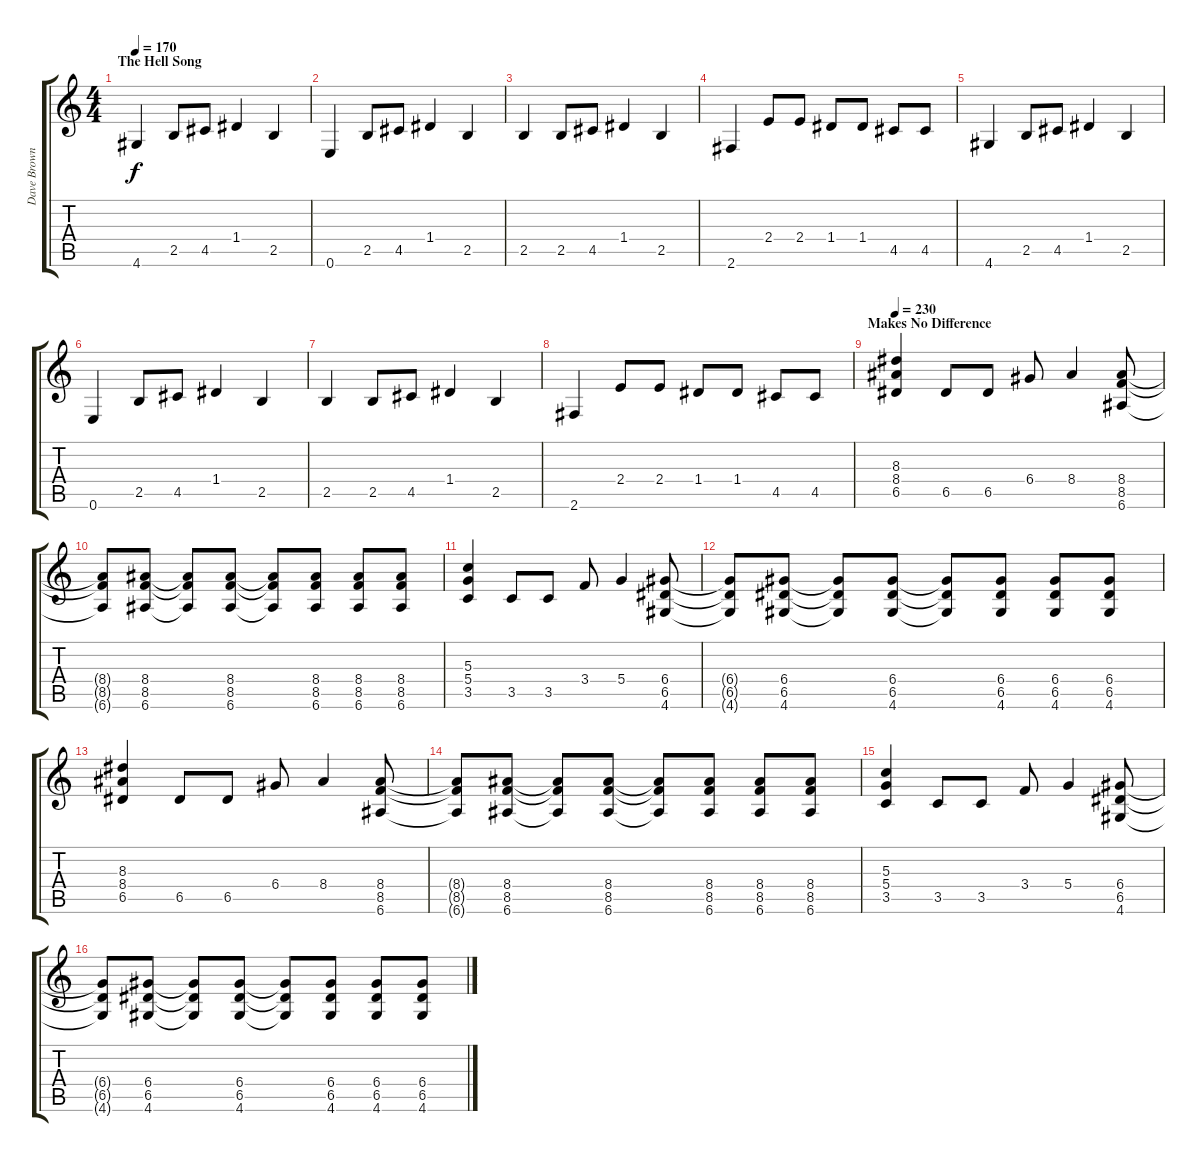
\track ("Dave Brownsound" "Dave Brown") {instrument distortionguitar}
\staff {score tabs}
\tuning (E4 B3 G3 D3 A2 E2) {hide}
\ts (4 4)
\section ("" "The Hell Song")
\tempo 170
\clef g2
\ks c
4.6.4{dy f instrument distortionguitar} 2.5.8 4.5.8 1.4.4 2.5.4 |
0.6.4 2.5.8 4.5.8 1.4.4 2.5.4 |
2.5.4 2.5.8 4.5.8 1.4.4 2.5.4 |
2.6.4 2.4.8 2.4.8 1.4.8 1.4.8 4.5.8 4.5.8 |
4.6.4 2.5.8 4.5.8 1.4.4 2.5.4 |
0.6.4 2.5.8 4.5.8 1.4.4 2.5.4 |
2.5.4 2.5.8 4.5.8 1.4.4 2.5.4 |
2.6.4 2.4.8 2.4.8 1.4.8 1.4.8 4.5.8 4.5.8 |
\section ("" "Makes No Difference")
\tempo 230
(8.3 8.4 6.5).4 6.5.8 6.5.8 6.4.8 8.4.4 (8.4 8.5 6.6).8 |
(8.4{t} 8.5{t} 6.6{t}).8 (8.4 8.5 6.6).8 (8.4{t} 8.5{t} 6.6{t}).8 (8.4 8.5 6.6).8 (8.4{t} 8.5{t} 6.6{t}).8 (8.4 8.5 6.6).8 (8.4 8.5 6.6).8 (8.4 8.5 6.6).8 |
(5.3 5.4 3.5).4 3.5.8 3.5.8 3.4.8 5.4.4 (6.4 6.5 4.6).8 |
(6.4{t} 6.5{t} 4.6{t}).8 (6.4 6.5 4.6).8 (6.4{t} 6.5{t} 4.6{t}).8 (6.4 6.5 4.6).8 (6.4{t} 6.5{t} 4.6{t}).8 (6.4 6.5 4.6).8 (6.4 6.5 4.6).8 (6.4 6.5 4.6).8 |
(8.3 8.4 6.5).4 6.5.8 6.5.8 6.4.8 8.4.4 (8.4 8.5 6.6).8 |
(8.4{t} 8.5{t} 6.6{t}).8 (8.4 8.5 6.6).8 (8.4{t} 8.5{t} 6.6{t}).8 (8.4 8.5 6.6).8 (8.4{t} 8.5{t} 6.6{t}).8 (8.4 8.5 6.6).8 (8.4 8.5 6.6).8 (8.4 8.5 6.6).8 |
(5.3 5.4 3.5).4 3.5.8 3.5.8 3.4.8 5.4.4 (6.4 6.5 4.6).8 |
(6.4{t} 6.5{t} 4.6{t}).8 (6.4 6.5 4.6).8 (6.4{t} 6.5{t} 4.6{t}).8 (6.4 6.5 4.6).8 (6.4{t} 6.5{t} 4.6{t}).8 (6.4 6.5 4.6).8 (6.4 6.5 4.6).8 (6.4 6.5 4.6).8
